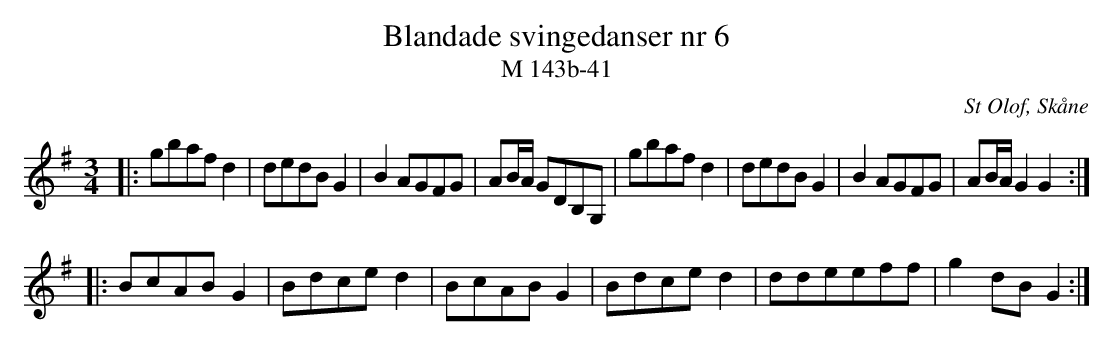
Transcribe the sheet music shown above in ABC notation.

X:1
T:Blandade svingedanser nr 6
T:M 143b-41
O:St Olof, Skåne
M:3/4
L:1/8
Q:108
K:G
|: gbaf d2 | dedB G2 | B2 AGFG | AB/A/ GDB,G, | gbaf d2 | dedB G2 | B2 AGFG | AB/A/ G2 G2 :|
|: #Bc##AB# G2 | #Bd##ce# d2 | #Bc##AB# G2 | #Bd##ce# d2 | ddeeff | g2 dB G2 :|
